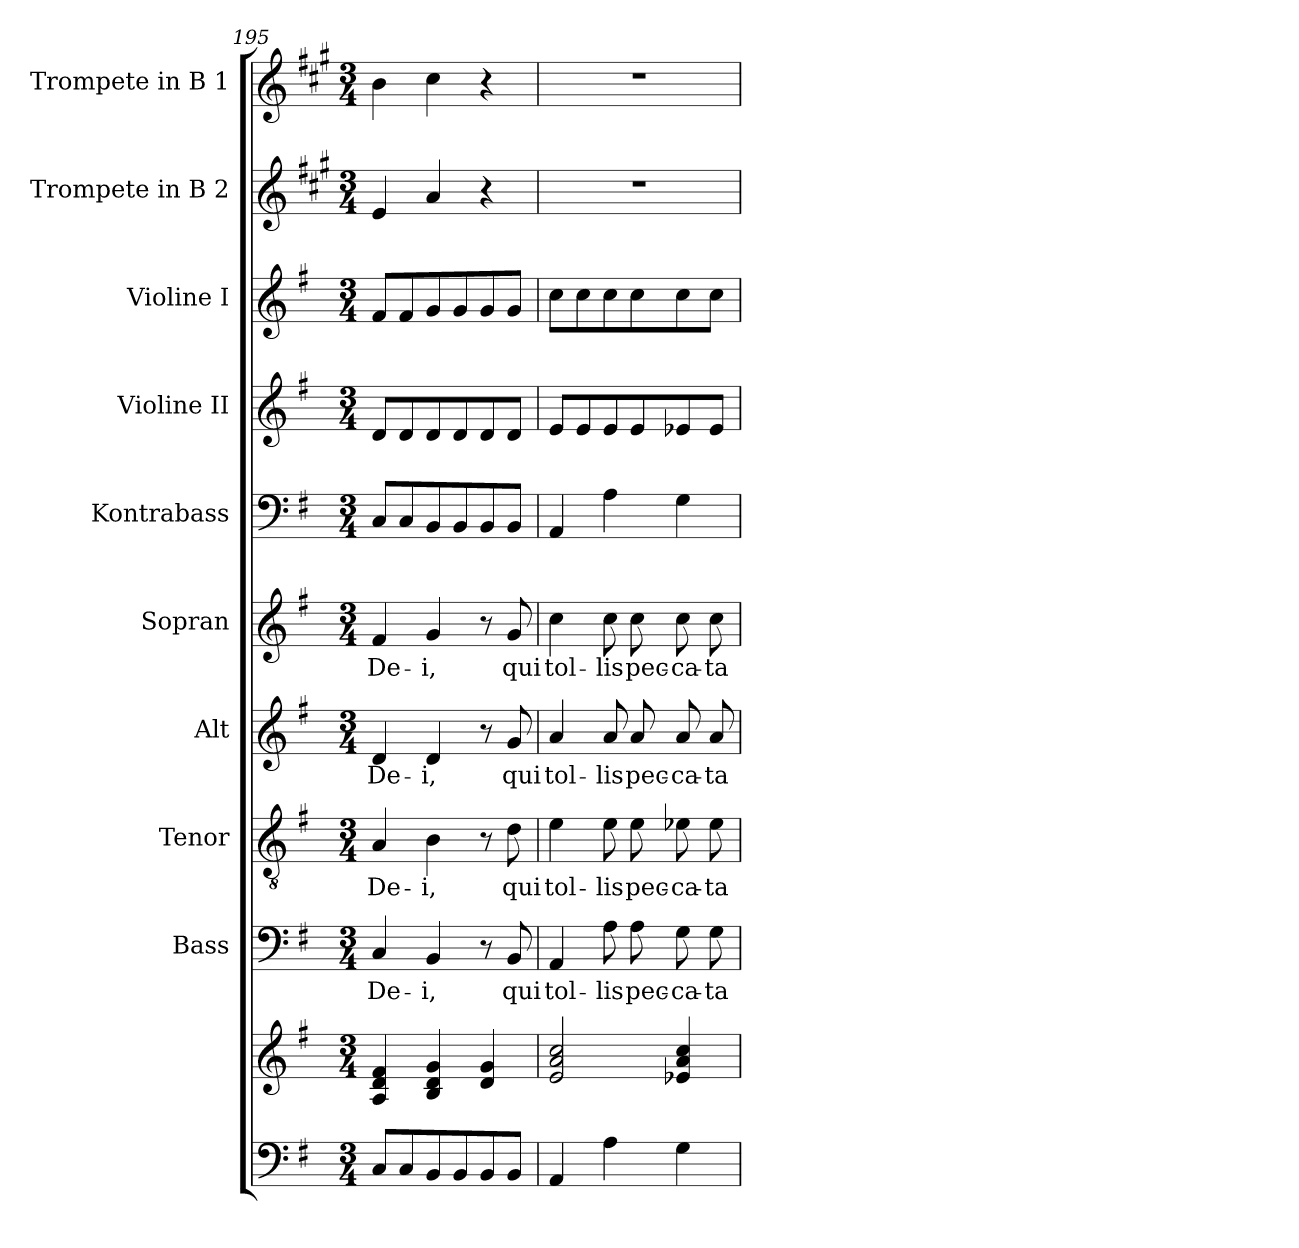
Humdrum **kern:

**kern	**kern	**kern	**text	**kern	**text	**kern	**text	**kern	**text	**kern	**kern	**kern	**kern	**kern
*part10	*part10	*part9	*part9	*part8	*part8	*part7	*part7	*part6	*part6	*part5	*part4	*part3	*part2	*part1
*staff11	*staff10	*staff9	*staff9	*staff8	*staff8	*staff7	*staff7	*staff6	*staff6	*staff5	*staff4	*staff3	*staff2	*staff1
*	*	*I"Bass	*	*I"Tenor	*	*I"Alt	*	*I"Sopran	*	*I"Kontrabass	*I"Violine II	*I"Violine I	*I"Trompete in B 2	*I"Trompete in B 1
*	*	*I'B.	*	*I'T.	*	*I'A.	*	*I'S.	*	*I'Kb.	*I'Vl. II	*I'Vl. I	*I'Tr. 2	*I'Tr. 1
*clefF4	*clefG2	*clefF4	*	*clefGv2	*	*clefG2	*	*clefG2	*	*clefF4	*clefG2	*clefG2	*clefG2	*clefG2
*	*	*	*	*	*	*	*	*	*	*ITrd7c12	*	*	*ITrd1c2	*ITrd1c2
*k[f#]	*k[f#]	*k[f#]	*	*k[f#]	*	*k[f#]	*	*k[f#]	*	*k[f#]	*k[f#]	*k[f#]	*k[f#]	*k[f#]
*G:	*G:	*G:	*	*G:	*	*G:	*	*G:	*	*G:	*G:	*G:	*G:	*G:
*M3/4	*M3/4	*M3/4	*	*M3/4	*	*M3/4	*	*M3/4	*	*M3/4	*M3/4	*M3/4	*M3/4	*M3/4
=195	=195	=195	=195	=195	=195	=195	=195	=195	=195	=195	=195	=195	=195	=195
!	!	!	!LO:LY:b	!	!LO:LY:b	!	!LO:LY:b	!	!LO:LY:b	!	!	!	!	!
8C/L	4A/ 4d/ 4f#/	4C/	De-	4A/	De-	4d/	De-	4f#/	De-	8CC/L	8d/L	8f#/L	4d/	4a\
8C/	.	.	.	.	.	.	.	.	.	8CC/	8d/	8f#/	.	.
!	!	!	!LO:LY:b	!	!LO:LY:b	!	!LO:LY:b	!	!LO:LY:b	!	!	!	!	!
8BB/	4B/ 4d/ 4g/	4BB/	-i,	4B\	-i,	4d/	-i,	4g/	-i,	8BBB/	8d/	8g/	4g/	4b\
8BB/	.	.	.	.	.	.	.	.	.	8BBB/	8d/	8g/	.	.
8BB/	4d/ 4g/	8r	.	8r	.	8r	.	8r	.	8BBB/	8d/	8g/	4r	4r
!	!	!	!LO:LY:b	!	!LO:LY:b	!	!LO:LY:b	!	!LO:LY:b	!	!	!	!	!
8BB/J	.	8BB/	qui	8d\	qui	8g/	qui	8g/	qui	8BBB/J	8d/J	8g/J	.	.
=196	=196	=196	=196	=196	=196	=196	=196	=196	=196	=196	=196	=196	=196	=196
!	!	!	!LO:LY:b	!	!LO:LY:b	!	!LO:LY:b	!	!LO:LY:b	!	!	!	!	!
4AA/	2e/ 2a/ 2cc/	4AA/	tol-	4e\	tol-	4a/	tol-	4cc\	tol-	4AAA/	8e/L	8cc\L	2.r	2.r
.	.	.	.	.	.	.	.	.	.	.	8e/	8cc\	.	.
!	!	!	!LO:LY:b	!	!LO:LY:b	!	!LO:LY:b	!	!LO:LY:b	!	!	!	!	!
4A\	.	8A\	-lis	8e\	-lis	8a/	-lis	8cc\	-lis	4AA\	8e/	8cc\	.	.
!	!	!	!LO:LY:b	!	!LO:LY:b	!	!LO:LY:b	!	!LO:LY:b	!	!	!	!	!
.	.	8A\	pec-	8e\	pec-	8a/	pec-	8cc\	pec-	.	8e/	8cc\	.	.
!	!	!	!LO:LY:b	!	!LO:LY:b	!	!LO:LY:b	!	!LO:LY:b	!	!	!	!	!
4G\	4e-X/ 4a/ 4cc/	8G\	-ca-	8e-X\	-ca-	8a/	-ca-	8cc\	-ca-	4GG\	8e-X/	8cc\	.	.
!	!	!	!LO:LY:b	!	!LO:LY:b	!	!LO:LY:b	!	!LO:LY:b	!	!	!	!	!
.	.	8G\	-ta	8e-\	-ta	8a/	-ta	8cc\	-ta	.	8e-/J	8cc\J	.	.
=	=	=	=	=	=	=	=	=	=	=	=	=	=	=
*-	*-	*-	*-	*-	*-	*-	*-	*-	*-	*-	*-	*-	*-	*-
